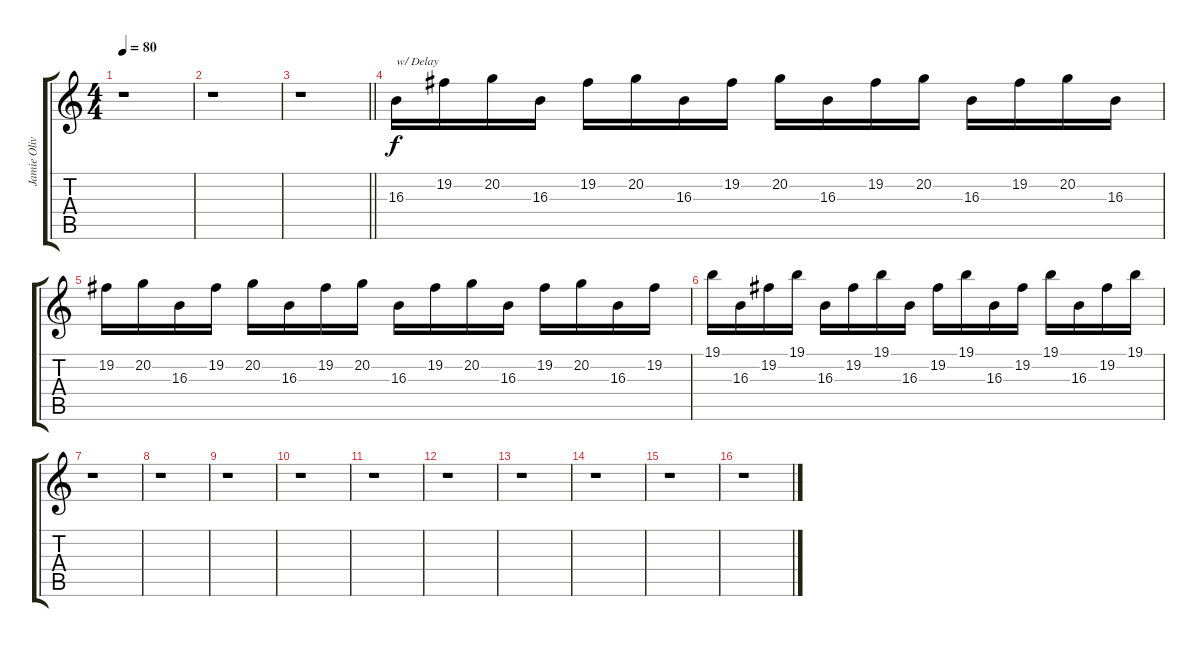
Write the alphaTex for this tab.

\track ("Jamie Oliver | Synth" "Jamie Oliv") {instrument pad3polysynth}
\staff {score tabs}
\tuning (E4 B3 G3 D3 A2 D2) {hide}
\ts (4 4)
\tempo 80
\clef g2
\ks c
r.1{dy mf} |
r.1 |
\barLineRight lightlight
r.1 |
16.3.16{txt "w/ Delay" dy f} 19.2.16 20.2.16 16.3.16 19.2.16 20.2.16 16.3.16 19.2.16 20.2.16 16.3.16 19.2.16 20.2.16 16.3.16 19.2.16 20.2.16 16.3.16 |
19.2.16 20.2.16 16.3.16 19.2.16 20.2.16 16.3.16 19.2.16 20.2.16 16.3.16 19.2.16 20.2.16 16.3.16 19.2.16 20.2.16 16.3.16 19.2.16 |
19.1.16 16.3.16 19.2.16 19.1.16 16.3.16 19.2.16 19.1.16 16.3.16 19.2.16 19.1.16 16.3.16 19.2.16 19.1.16 16.3.16 19.2.16 19.1.16 |
r.1 |
r.1 |
r.1 |
r.1 |
r.1 |
r.1 |
r.1 |
r.1 |
r.1 |
r.1
